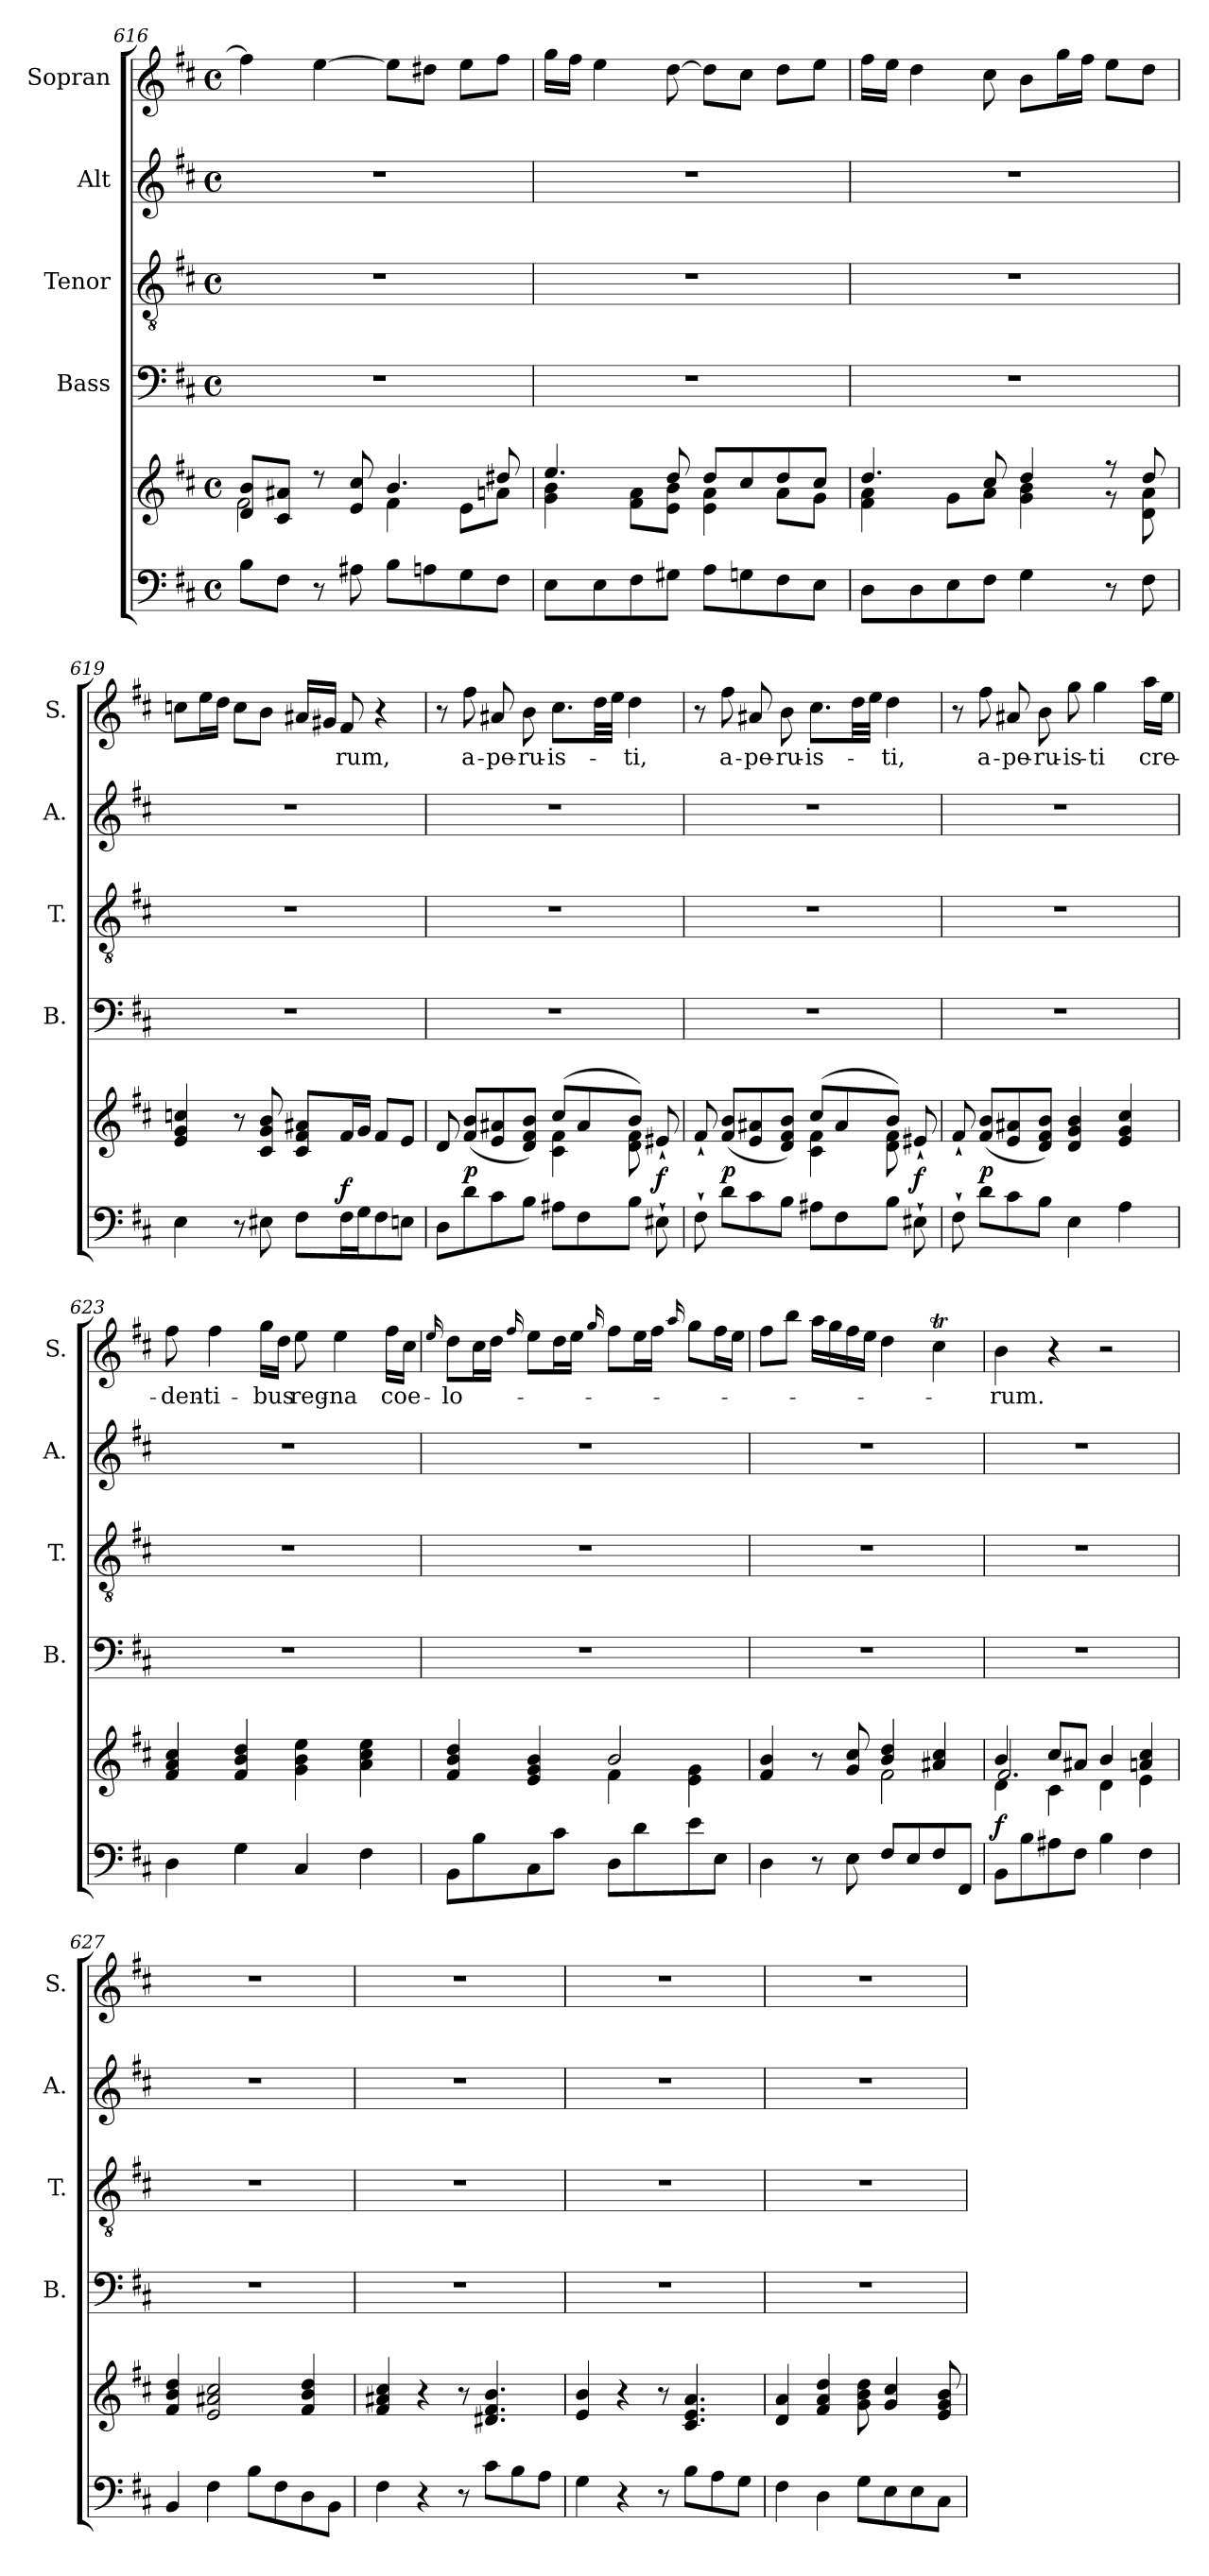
**kern	**kern	**dynam	**kern	**kern	**kern	**kern	**text
*part5	*part5	*part5	*part4	*part3	*part2	*part1	*part1
*staff6	*staff5	*staff5/6	*staff4	*staff3	*staff2	*staff1	*staff1
*	*	*	*I"Bass	*I"Tenor	*I"Alt	*I"Sopran	*
*	*	*	*I'B.	*I'T.	*I'A.	*I'S.	*
*clefF4	*clefG2	*	*clefF4	*clefGv2	*clefG2	*clefG2	*
*k[f#c#]	*k[f#c#]	*	*k[f#c#]	*k[f#c#]	*k[f#c#]	*k[f#c#]	*
*D:	*D:	*	*D:	*D:	*D:	*D:	*
*M4/4	*M4/4	*	*M4/4	*M4/4	*M4/4	*M4/4	*
*met(c)	*met(c)	*	*met(c)	*met(c)	*met(c)	*met(c)	*
=616	=616	=616	=616	=616	=616	=616	=616
*	*^	*	*	*	*	*	*
8B\L	8d/ 8b/L	2f#\	.	1r	1r	1r	4ff#\]	.
8F#\J	8c#/ 8a#X/J	.	.	.	.	.	.	.
8r	8r	.	.	.	.	.	[4ee\	.
8A#X\	8e/ 8cc#/	.	.	.	.	.	.	.
8B\L	4.b/	4f#\	.	.	.	.	8ee\L]	.
8An\	.	.	.	.	.	.	8dd#X\J	.
8G\	.	8e\L	.	.	.	.	8ee\L	.
8F#\J	8dd#X/	8a\J	.	.	.	.	8ff#\J	.
=617	=617	=617	=617	=617	=617	=617	=617	=617
8E\L	4.ee/	4g\ 4b\	.	1r	1r	1r	16gg\LL	.
.	.	.	.	.	.	.	16ff#\JJ	.
8E\	.	.	.	.	.	.	4ee\	.
8F#\	.	8f#\ 8a\L	.	.	.	.	.	.
8G#X\J	8dd/	8e\ 8b\J	.	.	.	.	[8dd\	.
8A\L	8dd/L	4e\ 4a\	.	.	.	.	8dd\L]	.
8Gn\	8cc#/	.	.	.	.	.	8cc#\J	.
8F#\	8dd/	8a\L	.	.	.	.	8dd\L	.
8E\J	8cc#/J	8g\J	.	.	.	.	8ee\J	.
=618	=618	=618	=618	=618	=618	=618	=618	=618
8D\L	4.dd/	4f#\ 4a\	.	1r	1r	1r	16ff#\LL	.
.	.	.	.	.	.	.	16ee\JJ	.
8D\	.	.	.	.	.	.	4dd\	.
8E\	.	8g\L	.	.	.	.	.	.
8F#\J	8cc#/	8a\J	.	.	.	.	8cc#\	.
4G\	4dd/	4g\ 4b\	.	.	.	.	8b\L	.
.	.	.	.	.	.	.	16gg\L	.
.	.	.	.	.	.	.	16ff#\JJ	.
8r	8r	8r	.	.	.	.	8ee\L	.
8F#\	8dd/	8d\ 8a\	.	.	.	.	8dd\J	.
*	*v	*v	*	*	*	*	*	*
!!LO:LB:g=z
=619	=619	=619	=619	=619	=619	=619	=619
4E\	4e/ 4g/ 4ccn/	.	1r	1r	1r	8ccn\L	.
.	.	.	.	.	.	16ee\L	.
.	.	.	.	.	.	16dd\JJ	.
8r	8r	.	.	.	.	8cc\L	.
8E#X\	8c#/ 8g/ 8b/	.	.	.	.	8b\J	.
8F#\L	8c#/ 8f#/ 8a#X/L	.	.	.	.	16a#X/LL	.
.	.	.	.	.	.	16g#X/JJ	.
!	!	!LO:DY:a=2	!	!	!	!	!LO:LY:b
16F#\L	16f#/L	f	.	.	.	8f#/	-rum,
16G\J	16g/JJ	.	.	.	.	.	.
8F#\	8f#/L	.	.	.	.	4r	.
8En\J	8e/J	.	.	.	.	.	.
=620	=620	=620	=620	=620	=620	=620	=620
*	*^	*	*	*	*	*	*
8D\L	8d/	2ryy	.	1r	1r	1r	8r	.
!	!	!	!LO:DY:a=2	!	!	!	!	!LO:LY:b
8d\	(<8f#/ 8b/L	.	p	.	.	.	8ff#\	a-
!	!	!	!	!	!	!	!	!LO:LY:b
8c#\	8e/ 8a#X/	.	.	.	.	.	8a#X/	-pe-
!	!	!	!	!	!	!	!	!LO:LY:b
8B\J	8d/ 8f#/ 8b/J)	.	.	.	.	.	8b\	-ru-
!	!	!	!	!	!	!	!	!LO:LY:b
8A#X\L	(>8cc#/L	4c#\ 4f#\	.	.	.	.	8.cc#\L	-is-
8F#\	8a#/	.	.	.	.	.	.	.
.	.	.	.	.	.	.	32dd\LL	.
.	.	.	.	.	.	.	32ee\JJJ	.
!	!	!	!	!	!	!	!	!LO:LY:b
8B\J	8b/J)	8d\ 8f#\	.	.	.	.	4dd\	-ti,
!	!	!	!LO:DY:a=2	!	!	!	!	!
8E#`>\	8e#X`</	8ryy	f	.	.	.	.	.
=621	=621	=621	=621	=621	=621	=621	=621	=621
8F#`>\	8f#`</	2ryy	.	1r	1r	1r	8r	.
!	!	!	!LO:DY:a=2	!	!	!	!	!LO:LY:b
8d\L	(<8f#/ 8b/L	.	p	.	.	.	8ff#\	a-
!	!	!	!	!	!	!	!	!LO:LY:b
8c#\	8e/ 8a#X/	.	.	.	.	.	8a#X/	-pe-
!	!	!	!	!	!	!	!	!LO:LY:b
8B\J	8d/ 8f#/ 8b/J)	.	.	.	.	.	8b\	-ru-
!	!	!	!	!	!	!	!	!LO:LY:b
8A#X\L	(>8cc#/L	4c#\ 4f#\	.	.	.	.	8.cc#\L	-is-
8F#\	8a#/	.	.	.	.	.	.	.
.	.	.	.	.	.	.	32dd\LL	.
.	.	.	.	.	.	.	32ee\JJJ	.
!	!	!	!	!	!	!	!	!LO:LY:b
8B\J	8b/J)	8d\ 8f#\	.	.	.	.	4dd\	-ti,
!	!	!	!LO:DY:a=2	!	!	!	!	!
8E#X`>\	8e#X`</	8ryy	f	.	.	.	.	.
*	*v	*v	*	*	*	*	*	*
=622	=622	=622	=622	=622	=622	=622	=622
8F#`>\	8f#`</	.	1r	1r	1r	8r	.
!	!	!LO:DY:a=2	!	!	!	!	!LO:LY:b
8d\L	(<8f#/ 8b/L	p	.	.	.	8ff#\	a-
!	!	!	!	!	!	!	!LO:LY:b
8c#\	8e/ 8a#X/	.	.	.	.	8a#X/	-pe-
!	!	!	!	!	!	!	!LO:LY:b
8B\J	8d/ 8f#/ 8b/J)	.	.	.	.	8b\	-ru-
!	!	!	!	!	!	!	!LO:LY:b
4E\	4d/ 4g/ 4b/	.	.	.	.	8gg\	-is-
!	!	!	!	!	!	!	!LO:LY:b
.	.	.	.	.	.	4gg\	-ti
4A\	4e/ 4g/ 4cc#/	.	.	.	.	.	.
!	!	!	!	!	!	!	!LO:LY:b
.	.	.	.	.	.	16aa\LL	cre-
.	.	.	.	.	.	16ee\JJ	.
=623	=623	=623	=623	=623	=623	=623	=623
!	!	!	!	!	!	!	!LO:LY:b
4D\	4f#/ 4a/ 4cc#/	.	1r	1r	1r	8ff#\	-den-
!	!	!	!	!	!	!	!LO:LY:b
.	.	.	.	.	.	4ff#\	-ti-
4G\	4f#/ 4b/ 4dd/	.	.	.	.	.	.
!	!	!	!	!	!	!	!LO:LY:b
.	.	.	.	.	.	16gg\LL	-bus
.	.	.	.	.	.	16dd\JJ	.
!	!	!	!	!	!	!	!LO:LY:b
4C#/	4g\ 4b\ 4ee\	.	.	.	.	8ee\	reg-
!	!	!	!	!	!	!	!LO:LY:b
.	.	.	.	.	.	4ee\	-na
4F#\	4a\ 4cc#\ 4ee\	.	.	.	.	.	.
!	!	!	!	!	!	!	!LO:LY:b
.	.	.	.	.	.	16ff#\LL	coe-
.	.	.	.	.	.	16cc#\JJ	.
!!LO:LB:g=z
=624	=624	=624	=624	=624	=624	=624	=624
.	.	.	.	.	.	16qqee/	.
*	*^	*	*	*	*	*	*
!	!	!	!	!	!	!	!	!LO:LY:b
8BB\L	4f#/ 4b/ 4dd/	2ryy	.	1r	1r	1r	8dd\L	-lo-
8B\	.	.	.	.	.	.	16cc#\L	.
.	.	.	.	.	.	.	16dd\JJ	.
.	.	.	.	.	.	.	16qqff#/	.
8C#\	4e/ 4g/ 4b/	.	.	.	.	.	8ee\L	.
8c#\J	.	.	.	.	.	.	16dd\L	.
.	.	.	.	.	.	.	16ee\JJ	.
.	.	.	.	.	.	.	16qqgg/	.
8D\L	2b/	4f#\	.	.	.	.	8ff#\L	.
8d\	.	.	.	.	.	.	16ee\L	.
.	.	.	.	.	.	.	16ff#\JJ	.
.	.	.	.	.	.	.	16qqaa/	.
8e\	.	4e\ 4g\	.	.	.	.	8gg\L	.
8E\J	.	.	.	.	.	.	16ff#\L	.
.	.	.	.	.	.	.	16ee\JJ	.
=625	=625	=625	=625	=625	=625	=625	=625	=625
4D\	4f#/ 4b/	2ryy	.	1r	1r	1r	8ff#\L	.
.	.	.	.	.	.	.	8bb\J	.
8r	8r	.	.	.	.	.	16aa\LL	.
.	.	.	.	.	.	.	16gg\	.
8E\	8g/ 8cc#/	.	.	.	.	.	16ff#\	.
.	.	.	.	.	.	.	16ee\JJ	.
8F#/L	4b/ 4dd/	2f#\	.	.	.	.	4dd\	.
8E/	.	.	.	.	.	.	.	.
8F#/	4a#X/ 4cc#/	.	.	.	.	.	4cc#t\	.
8FF#/J	.	.	.	.	.	.	.	.
=626	=626	=626	=626	=626	=626	=626	=626	=626
*	*	*^	*	*	*	*	*	*
!	!	!	!	!LO:DY:a=2	!	!	!	!	!LO:LY:b
8BB\L	4b/	4d\	2.f#/	f	1r	1r	1r	4b\	-rum.
8B\	.	.	.	.	.	.	.	.	.
8A#X\	8cc#/L	4c#\	.	.	.	.	.	4r	.
8F#\J	8a#X/J	.	.	.	.	.	.	.	.
4B\	4b/	4d\	.	.	.	.	.	2r	.
4F#\	4an/ 4cc#/	4e\	4ryy	.	.	.	.	.	.
*	*v	*v	*v	*	*	*	*	*	*
=627	=627	=627	=627	=627	=627	=627	=627
4BB/	4f#/ 4b/ 4dd/	.	1r	1r	1r	1r	.
4F#\	2e/ 2a#X/ 2cc#/	.	.	.	.	.	.
8B\L	.	.	.	.	.	.	.
8F#\	.	.	.	.	.	.	.
8D\	4f#/ 4b/ 4dd/	.	.	.	.	.	.
8BB\J	.	.	.	.	.	.	.
=628	=628	=628	=628	=628	=628	=628	=628
4F#\	4f#/ 4a#X/ 4cc#/	.	1r	1r	1r	1r	.
4r	4r	.	.	.	.	.	.
8r	8r	.	.	.	.	.	.
8c#\L	4.d#X/ 4.f#/ 4.b/	.	.	.	.	.	.
8B\	.	.	.	.	.	.	.
8A\J	.	.	.	.	.	.	.
=629	=629	=629	=629	=629	=629	=629	=629
4G\	4e/ 4b/	.	1r	1r	1r	1r	.
4r	4r	.	.	.	.	.	.
8r	8r	.	.	.	.	.	.
8B\L	4.c#/ 4.e/ 4.a/	.	.	.	.	.	.
8A\	.	.	.	.	.	.	.
8G\J	.	.	.	.	.	.	.
!!LO:PB:g=z
=630	=630	=630	=630	=630	=630	=630	=630
4F#\	4d/ 4a/	.	1r	1r	1r	1r	.
4D\	4f#/ 4a/ 4dd/	.	.	.	.	.	.
8G\L	8g\ 8b\ 8dd\	.	.	.	.	.	.
8E\	4g/ 4cc#/	.	.	.	.	.	.
8E\	.	.	.	.	.	.	.
8C#\J	8e/ 8g/ 8b/	.	.	.	.	.	.
=	=	=	=	=	=	=	=
*-	*-	*-	*-	*-	*-	*-	*-
